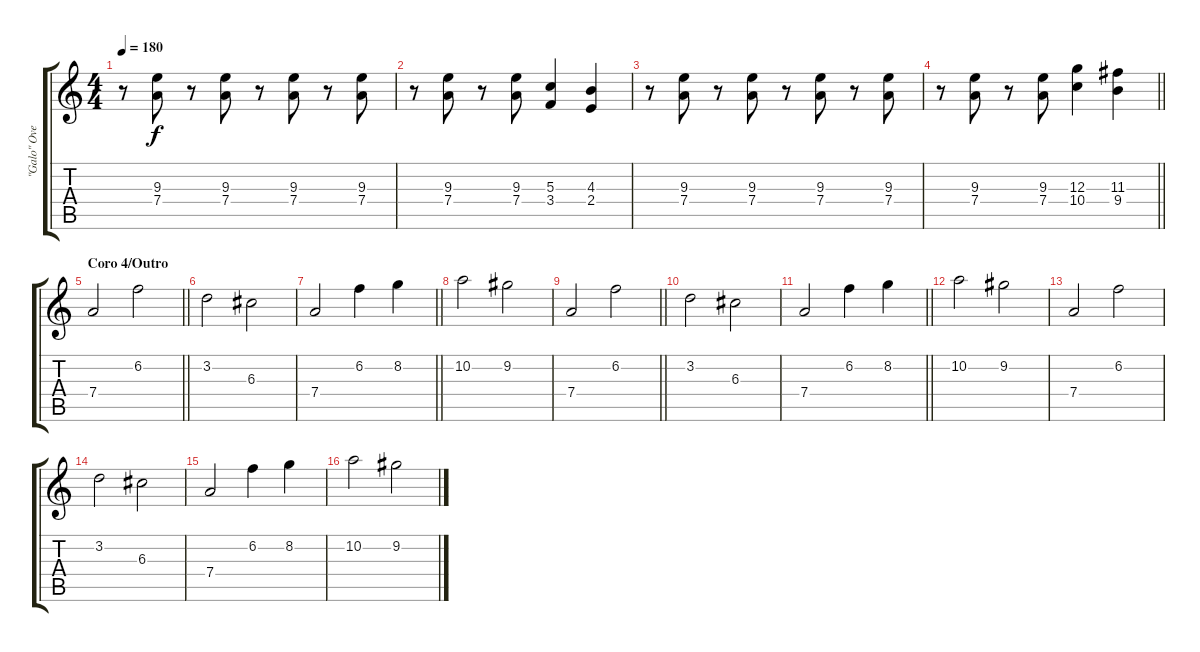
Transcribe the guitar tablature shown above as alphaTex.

\track ("\"Galo\" Overdubs" "\"Galo\" Ove") {instrument overdrivenguitar}
\staff {score tabs}
\tuning (E4 B3 G3 D3 A2 E2) {hide}
\ts (4 4)
\tempo 180
\clef g2
\ks c
r.8{dy f} (9.3 7.4).8 r.8 (9.3 7.4).8 r.8 (9.3 7.4).8 r.8 (9.3 7.4).8 |
r.8 (9.3 7.4).8 r.8 (9.3 7.4).8 (5.3 3.4).4 (4.3 2.4).4 |
r.8 (9.3 7.4).8 r.8 (9.3 7.4).8 r.8 (9.3 7.4).8 r.8 (9.3 7.4).8 |
\barLineRight lightlight
r.8 (9.3 7.4).8 r.8 (9.3 7.4).8 (12.3 10.4).4 (11.3 9.4).4 |
\section ("" "Coro 4/Outro")
\barLineRight lightlight
7.4.2 6.2.2 |
3.2.2 6.3.2 |
\barLineRight lightlight
7.4.2 6.2.4 8.2.4 |
10.2.2 9.2.2 |
\barLineRight lightlight
7.4.2 6.2.2 |
3.2.2 6.3.2 |
\barLineRight lightlight
7.4.2 6.2.4 8.2.4 |
10.2.2 9.2.2 |
7.4.2 6.2.2 |
3.2.2 6.3.2 |
7.4.2 6.2.4 8.2.4 |
10.2.2 9.2.2
